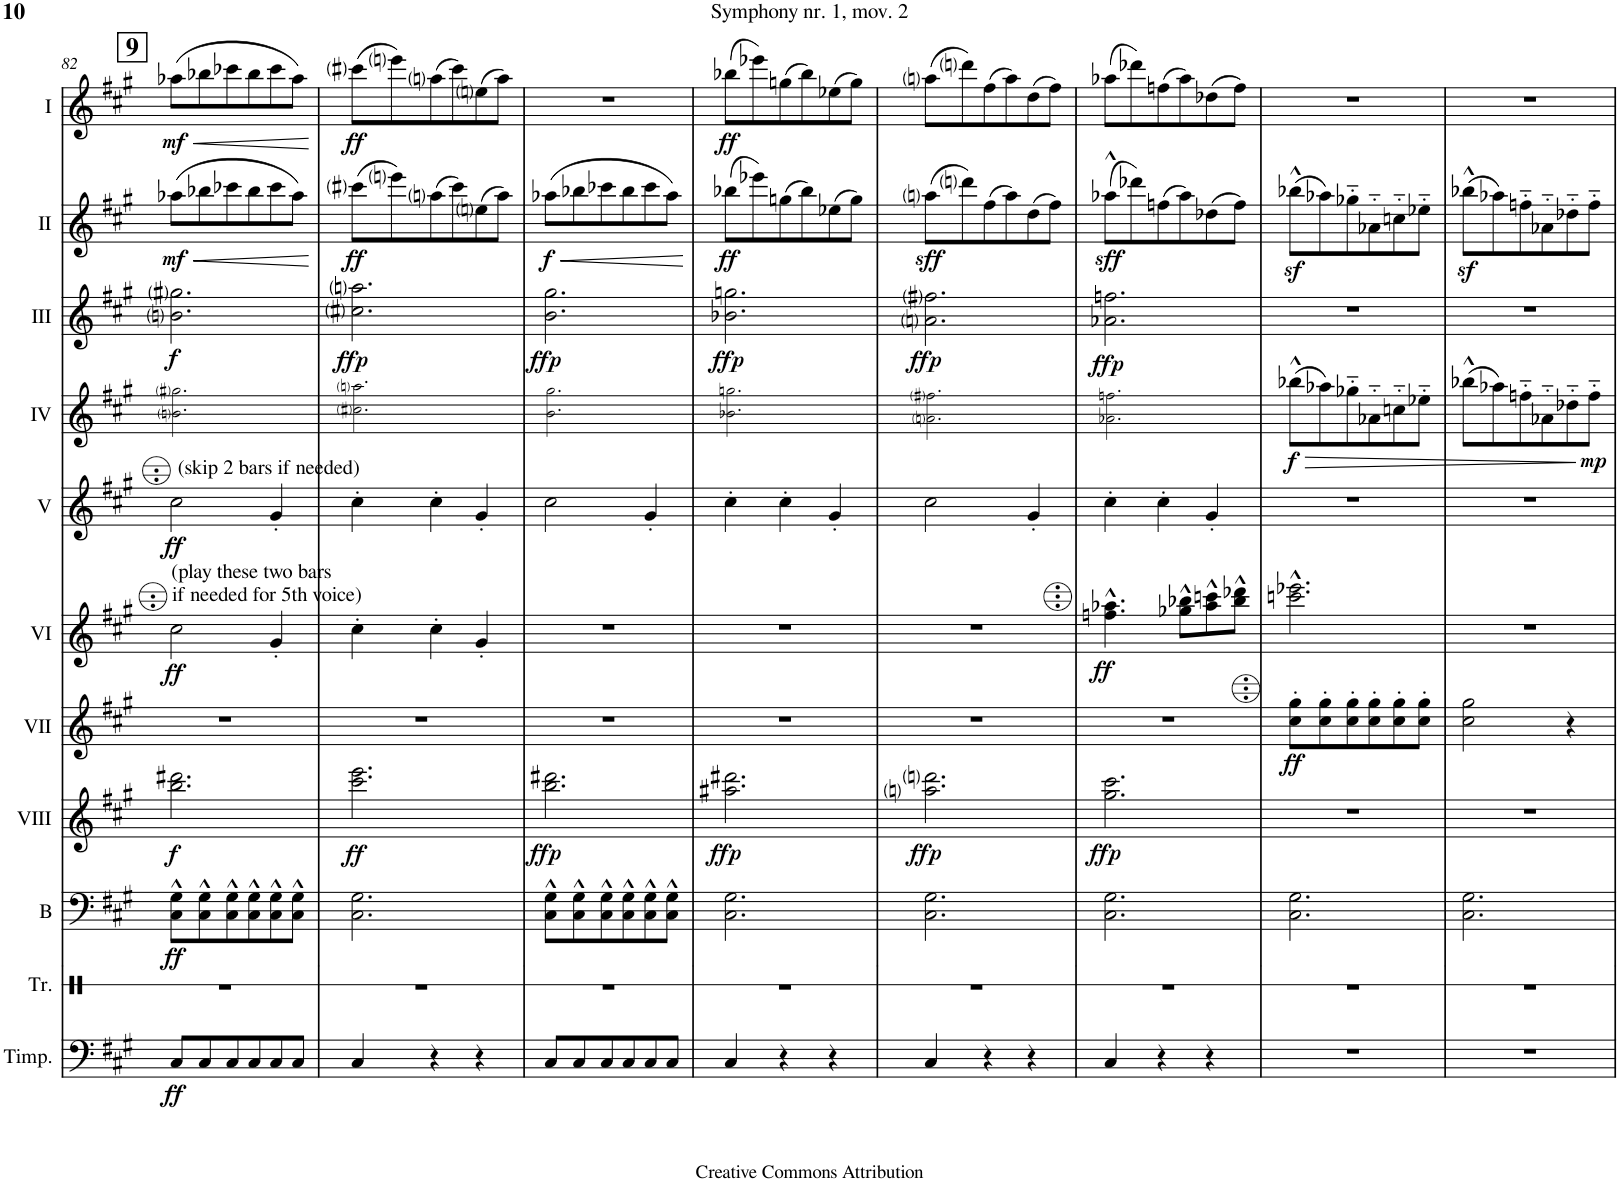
**kern	**dynam	**kern	**kern	**dynam	**kern	**dynam	**kern	**dynam	**kern	**dynam	**kern	**dynam	**kern	**dynam	**kern	**dynam	**kern	**dynam	**kern	**dynam
*part11	*part11	*part10	*part9	*part9	*part8	*part8	*part7	*part7	*part6	*part6	*part5	*part5	*part4	*part4	*part3	*part3	*part2	*part2	*part1	*part1
*staff11	*staff11	*staff10	*staff9	*staff9	*staff8	*staff8	*staff7	*staff7	*staff6	*staff6	*staff5	*staff5	*staff4	*staff4	*staff3	*staff3	*staff2	*staff2	*staff1	*staff1
*I"Timpani	*	*I"Triangle	*I"Bass	*	*I"Acc. 8	*	*I"Acc. 7	*	*I"Acc. 6	*	*I"Acc. 5	*	*I"Acc. 4	*	*I"Acc. 3	*	*I"Acc. 2	*	*I"Acc. 1	*
*I'Timp.	*	*I'Tr.	*I'B	*	*	*	*	*	*	*	*	*	*	*	*	*	*	*	*	*
!!LO:PB:g=z
*clefF4	*	*clefX	*clefF4	*	*clefG2	*	*clefG2	*	*clefG2	*	*clefG2	*	*clefG2	*	*clefG2	*	*clefG2	*	*clefG2	*
*	*	*	*Trd7c12	*	*Trd7c12	*	*Trd7c12	*	*	*	*	*	*Trd7c12	*	*	*	*	*	*	*
*k[f#c#g#]	*	*k[]	*k[f#c#g#]	*	*k[f#c#g#]	*	*k[f#c#g#]	*	*k[f#c#g#]	*	*k[f#c#g#]	*	*k[f#c#g#]	*	*k[f#c#g#]	*	*k[f#c#g#]	*	*k[f#c#g#]	*
*M3/4	*	*M3/4	*M3/4	*	*M3/4	*	*M3/4	*	*M3/4	*	*M3/4	*	*M3/4	*	*M3/4	*	*M3/4	*	*M3/4	*
!!LO:REH:place=s1:a:B:cj:fs=14:t=9
=82	=82	=82	=82	=82	=82	=82	=82	=82	=82	=82	=82	=82	=82	=82	=82	=82	=82	=82	=82	=82
!	!	!	!	!	!	!	!	!	!	!	!LO:TX:a:t=(skip 2 bars if needed)	!	!	!	!	!	!	!	!	!
!	!	!	!	!	!	!	!	!	!LO:TX:a:t=(play these two bars	!	!	!	!	!	!	!	!	!	!	!
!	!	!	!	!	!	!	!	!	!LO:TX:a:t=if needed for 5th voice)	!	!	!	!	!	!	!	!	!	!	!
!	!LO:DY:b	!	!	!LO:DY:b	!	!LO:DY:b	!	!	!	!LO:DY:b	!	!LO:DY:b	!	!	!	!LO:DY:b	!	!LO:HP:b	!	!LO:HP:b
!	!	!	!	!	!	!	!	!	!	!	!	!	!	!	!	!	!	!LO:DY:n=1:b	!	!LO:DY:n=1:b
8C#/L	ff	2.r	8C#\^^ 8G#\^^L	ff	2.bb\ 2.ddd#X\	f	2.r	.	2c#\	ff	2c#\	ff	2.bni\ 2.gg#i\	.	2.bni\ 2.gg#i\	f	(8aa-X\L	< mf	(8aa-X\L	< mf
8C#/	.	.	8C#\^^ 8G#\^^	.	.	.	.	.	.	.	.	.	.	.	.	.	8bb-X\	.	8bb-X\	.
8C#/	.	.	8C#\^^ 8G#\^^	.	.	.	.	.	.	.	.	.	.	.	.	.	8ccc-X\	.	8ccc-X\	.
8C#/	.	.	8C#\^^ 8G#\^^	.	.	.	.	.	.	.	.	.	.	.	.	.	8bb-\	.	8bb-\	.
8C#/	.	.	8C#\^^ 8G#\^^	.	.	.	.	.	4G#'/	.	4G#'/	.	.	.	.	.	8ccc-\	.	8ccc-\	.
8C#/J	.	.	8C#\^^ 8G#\^^J	.	.	.	.	.	.	.	.	.	.	.	.	.	8aa-\J)	.	8aa-\J)	.
.	.	.	.	.	.	.	.	.	.	.	.	.	.	.	.	.	.	[	.	[
=83	=83	=83	=83	=83	=83	=83	=83	=83	=83	=83	=83	=83	=83	=83	=83	=83	=83	=83	=83	=83
!	!	!	!	!	!	!LO:DY:b	!	!	!	!	!	!	!	!	!	!LO:DY:b	!	!LO:DY:b	!	!LO:DY:b
4C#/	.	2.r	2.C#\ 2.G#\	.	2.ccc#\ 2.eee\	ff	2.r	.	4c#'\	.	4c#'\	.	2.cc#i\ 2.aani\	.	2.cc#i\ 2.aani\	other-dynamics	(8ccc#i\L	ff	(8ccc#i\L	ff
.	.	.	.	.	.	.	.	.	.	.	.	.	.	.	.	.	8eeeni\)	.	8eeeni\)	.
4r	.	.	.	.	.	.	.	.	4c#'\	.	4c#'\	.	.	.	.	.	(8aani\	.	(8aani\	.
.	.	.	.	.	.	.	.	.	.	.	.	.	.	.	.	.	8ccc#\)	.	8ccc#\)	.
4r	.	.	.	.	.	.	.	.	4G#'/	.	4G#'/	.	.	.	.	.	(8eeni\	.	(8eeni\	.
.	.	.	.	.	.	.	.	.	.	.	.	.	.	.	.	.	8aa\J)	.	8aa\J)	.
=84	=84	=84	=84	=84	=84	=84	=84	=84	=84	=84	=84	=84	=84	=84	=84	=84	=84	=84	=84	=84
!	!	!	!	!	!	!LO:DY:b	!	!	!	!	!	!	!	!	!	!LO:DY:b	!	!LO:HP:b	!	!
!	!	!	!	!	!	!	!	!	!	!	!	!	!	!	!	!	!	!LO:DY:n=1:b	!	!
8C#/L	.	2.r	8C#\^^ 8G#\^^L	.	2.bb\ 2.ddd#X\	other-dynamics	2.r	.	2.r	.	2c#\	.	2.b\ 2.gg#\	.	2.b\ 2.gg#\	other-dynamics	(8aa-X\L	< f	2.r	.
8C#/	.	.	8C#\^^ 8G#\^^	.	.	.	.	.	.	.	.	.	.	.	.	.	8bb-X\	.	.	.
8C#/	.	.	8C#\^^ 8G#\^^	.	.	.	.	.	.	.	.	.	.	.	.	.	8ccc-X\	.	.	.
8C#/	.	.	8C#\^^ 8G#\^^	.	.	.	.	.	.	.	.	.	.	.	.	.	8bb-\	.	.	.
8C#/	.	.	8C#\^^ 8G#\^^	.	.	.	.	.	.	.	4G#'/	.	.	.	.	.	8ccc-\	.	.	.
8C#/J	.	.	8C#\^^ 8G#\^^J	.	.	.	.	.	.	.	.	.	.	.	.	.	8aa-\J)	.	.	.
.	.	.	.	.	.	.	.	.	.	.	.	.	.	.	.	.	.	[	.	.
=85	=85	=85	=85	=85	=85	=85	=85	=85	=85	=85	=85	=85	=85	=85	=85	=85	=85	=85	=85	=85
!	!	!	!	!	!	!LO:DY:b	!	!	!	!	!	!	!	!	!	!LO:DY:b	!	!LO:DY:b	!	!LO:DY:b
4C#/	.	2.r	2.C#\ 2.G#\	.	2.aa#X\ 2.ddd#X\	other-dynamics	2.r	.	2.r	.	4c#'\	.	2.b-X\ 2.ggn\	.	2.b-X\ 2.ggn\	other-dynamics	(8bb-X\L	ff	(8bb-X\L	ff
.	.	.	.	.	.	.	.	.	.	.	.	.	.	.	.	.	8eee-X\)	.	8eee-X\)	.
4r	.	.	.	.	.	.	.	.	.	.	4c#'\	.	.	.	.	.	(8ggn\	.	(8ggn\	.
.	.	.	.	.	.	.	.	.	.	.	.	.	.	.	.	.	8bb-\)	.	8bb-\)	.
4r	.	.	.	.	.	.	.	.	.	.	4G#'/	.	.	.	.	.	(8ee-X\	.	(8ee-X\	.
.	.	.	.	.	.	.	.	.	.	.	.	.	.	.	.	.	8gg\J)	.	8gg\J)	.
=86	=86	=86	=86	=86	=86	=86	=86	=86	=86	=86	=86	=86	=86	=86	=86	=86	=86	=86	=86	=86
!	!	!	!	!	!	!LO:DY:b	!	!	!	!	!	!	!	!	!	!LO:DY:b	!	!LO:DY:b	!	!
4C#/	.	2.r	2.C#\ 2.G#\	.	2.aani\ 2.dddni\	other-dynamics	2.r	.	2.r	.	2c#\	.	2.ani\ 2.ff#i\	.	2.ani\ 2.ff#i\	other-dynamics	(8aani\L	other-dynamics	(8aani\L	.
.	.	.	.	.	.	.	.	.	.	.	.	.	.	.	.	.	8dddni\)	.	8dddni\)	.
4r	.	.	.	.	.	.	.	.	.	.	.	.	.	.	.	.	(8ff#\	.	(8ff#\	.
.	.	.	.	.	.	.	.	.	.	.	.	.	.	.	.	.	8aa\)	.	8aa\)	.
4r	.	.	.	.	.	.	.	.	.	.	4G#'/	.	.	.	.	.	(8dd\	.	(8dd\	.
.	.	.	.	.	.	.	.	.	.	.	.	.	.	.	.	.	8ff#\J)	.	8ff#\J)	.
=87	=87	=87	=87	=87	=87	=87	=87	=87	=87	=87	=87	=87	=87	=87	=87	=87	=87	=87	=87	=87
!	!	!	!	!	!	!LO:DY:b	!	!	!	!LO:DY:b	!	!	!	!	!	!LO:DY:b	!	!LO:DY:b	!	!
4C#/	.	2.r	2.C#\ 2.G#\	.	2.gg#\ 2.ccc#\	other-dynamics	2.r	.	4.fn\^^ 4.a-X\^^	ff	4c#'\	.	2.a-X\ 2.ffn\	.	2.a-X\ 2.ffn\	other-dynamics	(8aa-X^^\L	other-dynamics	(8aa-X\L	.
.	.	.	.	.	.	.	.	.	.	.	.	.	.	.	.	.	8ddd-X\)	.	8ddd-X\)	.
4r	.	.	.	.	.	.	.	.	.	.	4c#'\	.	.	.	.	.	(8ffn\	.	(8ffn\	.
.	.	.	.	.	.	.	.	.	8g-X\^^ 8b-X\^^L	.	.	.	.	.	.	.	8aa-\)	.	8aa-\)	.
4r	.	.	.	.	.	.	.	.	8a-\^^ 8ccn\^^	.	4G#'/	.	.	.	.	.	(8dd-X\	.	(8dd-X\	.
.	.	.	.	.	.	.	.	.	8b-\^^ 8dd-X\^^J	.	.	.	.	.	.	.	8ff\J)	.	8ff\J)	.
=88	=88	=88	=88	=88	=88	=88	=88	=88	=88	=88	=88	=88	=88	=88	=88	=88	=88	=88	=88	=88
!	!	!	!	!	!	!	!	!LO:DY:b	!	!	!	!	!	!LO:HP:b	!	!	!	!	!	!
!	!	!	!	!	!	!	!	!	!	!	!	!	!	!LO:DY:n=1:b	!	!	!	!	!	!
2.r	.	2.r	2.C#\ 2.G#\	.	2.r	.	8cc#\' 8gg#\'L	ff	2.ccn\^^ 2.ee-X\^^	.	2.r	.	(8bbb-X^^\L	> f	2.r	.	(8bb-Xz<^^\L	.	2.r	.
.	.	.	.	.	.	.	8cc#\' 8gg#\'	.	.	.	.	.	8aaa-X\)	.	.	.	8aa-X\)	.	.	.
.	.	.	.	.	.	.	8cc#\' 8gg#\'	.	.	.	.	.	8ggg-X\	.	.	.	8gg-X\	.	.	.
.	.	.	.	.	.	.	8cc#\' 8gg#\'	.	.	.	.	.	8aa-X\	.	.	.	8a-X\	.	.	.
.	.	.	.	.	.	.	8cc#\' 8gg#\'	.	.	.	.	.	8cccn\	.	.	.	8ccn\	.	.	.
.	.	.	.	.	.	.	8cc#\' 8gg#\'J	.	.	.	.	.	8eee-X\J	.	.	.	8ee-X\J	.	.	.
=89	=89	=89	=89	=89	=89	=89	=89	=89	=89	=89	=89	=89	=89	=89	=89	=89	=89	=89	=89	=89
2.r	.	2.r	2.C#\ 2.G#\	.	2.r	.	2cc#\ 2gg#\	.	2.r	.	2.r	.	(8bbb-X^^\L	.	2.r	.	(8bb-Xz<^^\L	.	2.r	.
.	.	.	.	.	.	.	.	.	.	.	.	.	8aaa-X\)	.	.	.	8aa-X\)	.	.	.
.	.	.	.	.	.	.	.	.	.	.	.	.	8fffn\	.	.	.	8ffn\	.	.	.
.	.	.	.	.	.	.	.	.	.	.	.	.	8aa-X\	.	.	.	8a-X\	.	.	.
.	.	.	.	.	.	.	4r	.	.	.	.	.	8ddd-X\	.	.	.	8dd-X\	.	.	.
!	!	!	!	!	!	!	!	!	!	!	!	!	!	!LO:DY:n=1:b	!	!	!	!	!	!
.	.	.	.	.	.	.	.	.	.	.	.	.	8fff\J	] mp	.	.	8ff\J	.	.	.
=	=	=	=	=	=	=	=	=	=	=	=	=	=	=	=	=	=	=	=	=
*-	*-	*-	*-	*-	*-	*-	*-	*-	*-	*-	*-	*-	*-	*-	*-	*-	*-	*-	*-	*-
